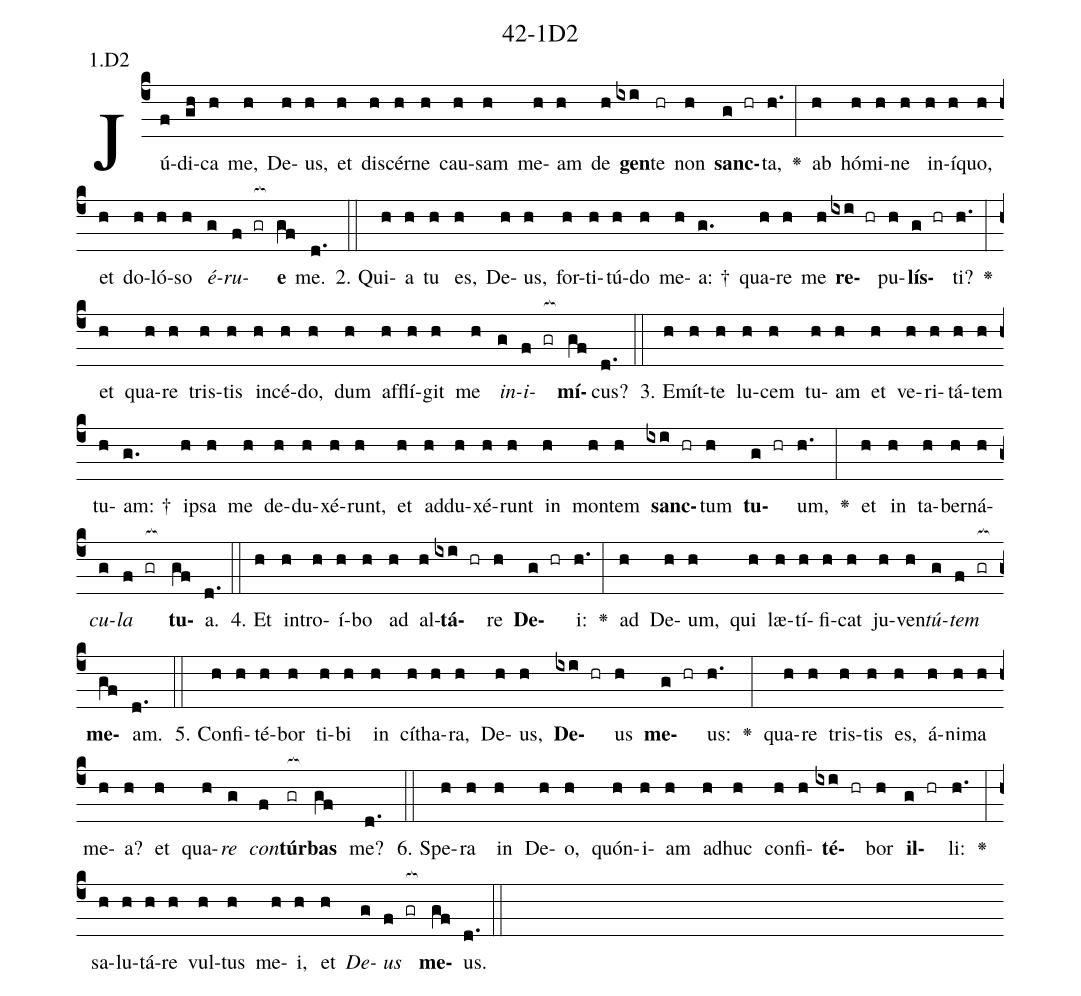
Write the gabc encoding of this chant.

name: 42-1D2;
annotation: 1.D2;
%%
(c4)Jú(f)di(gh)ca(h) me,(h) De(h)us,(h) et(h) di(h)scér(h)ne(h) cau(h)sam(h) me(h)am(h) de(h) <b>gen</b>(ixi)te(hr) non(h) <b>sanc</b>(g hr)ta,(h.) <v>\greheightstar</v>(:) ab(h) hó(h)mi(h)ne(h) in(h)í(h)quo,(h) et(h) do(h)ló(h)so(h) <i>é</i>(g)<i>ru</i>(f gr[ocb:1{])<b>e</b>(gf[ocb:0}]) me.(d.) (::)
2. Qui(h)a(h) tu(h) es,(h) De(h)us,(h) for(h)ti(h)tú(h)do(h) me(h)a: †(g.) qua(h)re(h) me(h) <b>re</b>(ixi hr)pu(h)<b>lís</b>(g hr)ti?(h.) <v>\greheightstar</v>(:) et(h) qua(h)re(h) tris(h)tis(h) in(h)cé(h)do,(h) dum(h) af(h)flí(h)git(h) me(h) <i>in</i>(g)<i>i</i>(f gr[ocb:1{])<b>mí</b>(gf[ocb:0}])cus?(d.) (::)
3. E(h)mít(h)te(h) lu(h)cem(h) tu(h)am(h) et(h) ve(h)ri(h)tá(h)tem(h) tu(h)am: †(g.) ip(h)sa(h) me(h) de(h)du(h)xé(h)runt,(h) et(h) ad(h)du(h)xé(h)runt(h) in(h) mon(h)tem(h) <b>sanc</b>(ixi hr)tum(h) <b>tu</b>(g hr)um,(h.) <v>\greheightstar</v>(:) et(h) in(h) ta(h)ber(h)ná(h)<i>cu</i>(g)<i>la</i>(f gr[ocb:1{]) <b>tu</b>(gf[ocb:0}])a.(d.) (::)
4. Et(h) in(h)tro(h)í(h)bo(h) ad(h) al(h)<b>tá</b>(ixi hr)re(h) <b>De</b>(g hr)i:(h.) <v>\greheightstar</v>(:) ad(h) De(h)um,(h) qui(h) læ(h)tí(h)fi(h)cat(h) ju(h)ven(h)<i>tú</i>(g)<i>tem</i>(f gr[ocb:1{]) <b>me</b>(gf[ocb:0}])am.(d.) (::)
5. Con(h)fi(h)té(h)bor(h) ti(h)bi(h) in(h) cí(h)tha(h)ra,(h) De(h)us,(h) <b>De</b>(ixi hr)us(h) <b>me</b>(g hr)us:(h.) <v>\greheightstar</v>(:) qua(h)re(h) tris(h)tis(h) es,(h) á(h)ni(h)ma(h) me(h)a?(h) et(h) qua(h)<i>re</i>(g) <i>con</i>(f)<b>túr</b>(gr[ocb:1{])<b>bas</b>(gf[ocb:0}]) me?(d.) (::)
6. Spe(h)ra(h) in(h) De(h)o,(h) quón(h)i(h)am(h) ad(h)huc(h) con(h)fi(h)<b>té</b>(ixi hr)bor(h) <b>il</b>(g hr)li:(h.) <v>\greheightstar</v>(:) sa(h)lu(h)tá(h)re(h) vul(h)tus(h) me(h)i,(h) et(h) <i>De</i>(g)<i>us</i>(f gr[ocb:1{]) <b>me</b>(gf[ocb:0}])us.(d.) (::)
